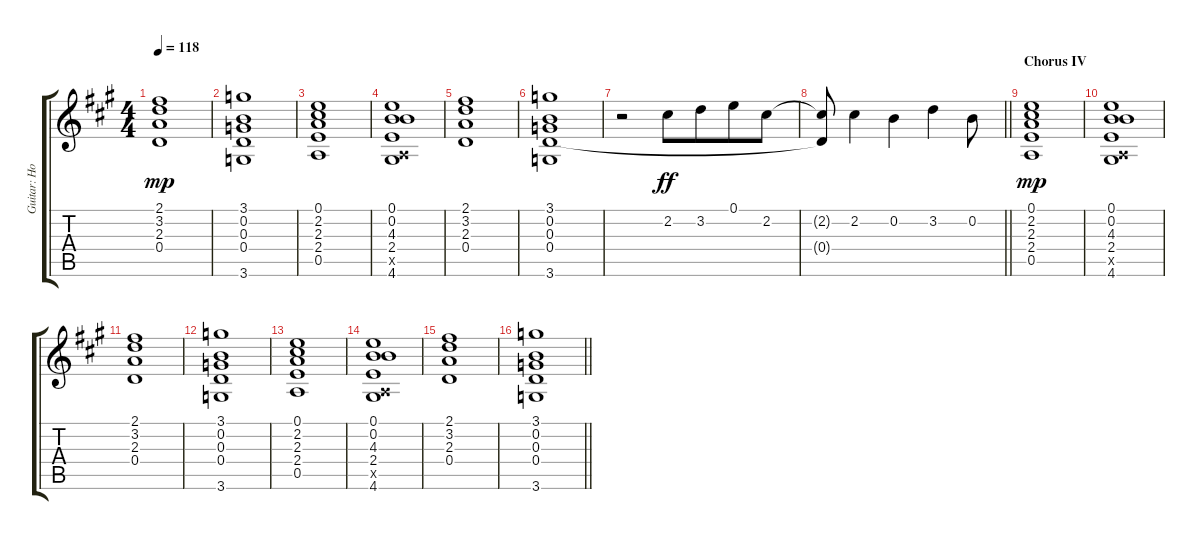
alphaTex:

\track ("Guitar: Howard" "Guitar: Ho") {instrument overdrivenguitar}
\staff {score tabs}
\tuning (E4 B3 G3 D3 A2 E2) {hide}
\ts (4 4)
\tempo 118
\clef g2
\ks a
(2.1 3.2 2.3 0.4).1{dy mp} |
(3.1 0.2 0.3 0.4 3.6).1 |
(0.1 2.2 2.3 2.4 0.5).1 |
(0.1 0.2 4.3 2.4 0.5{x} 4.6).1 |
(2.1 3.2 2.3 0.4).1 |
(3.1 0.2 0.3 0.4 3.6).1 |
r.2 2.2.8{dy ff beam merge} 3.2.8{beam merge} 0.1.8{beam merge} 2.2.8 |
\barLineRight lightlight
(2.2{t} 0.4{t}).8 2.2.4 0.2.4 3.2.4 0.2.8 |
\section ("" "Chorus IV")
(0.1 2.2 2.3 2.4 0.5).1{dy mp} |
(0.1 0.2 4.3 2.4 0.5{x} 4.6).1 |
(2.1 3.2 2.3 0.4).1 |
(3.1 0.2 0.3 0.4 3.6).1 |
(0.1 2.2 2.3 2.4 0.5).1 |
(0.1 0.2 4.3 2.4 0.5{x} 4.6).1 |
(2.1 3.2 2.3 0.4).1 |
\barLineRight lightlight
(3.1 0.2 0.3 0.4 3.6).1
